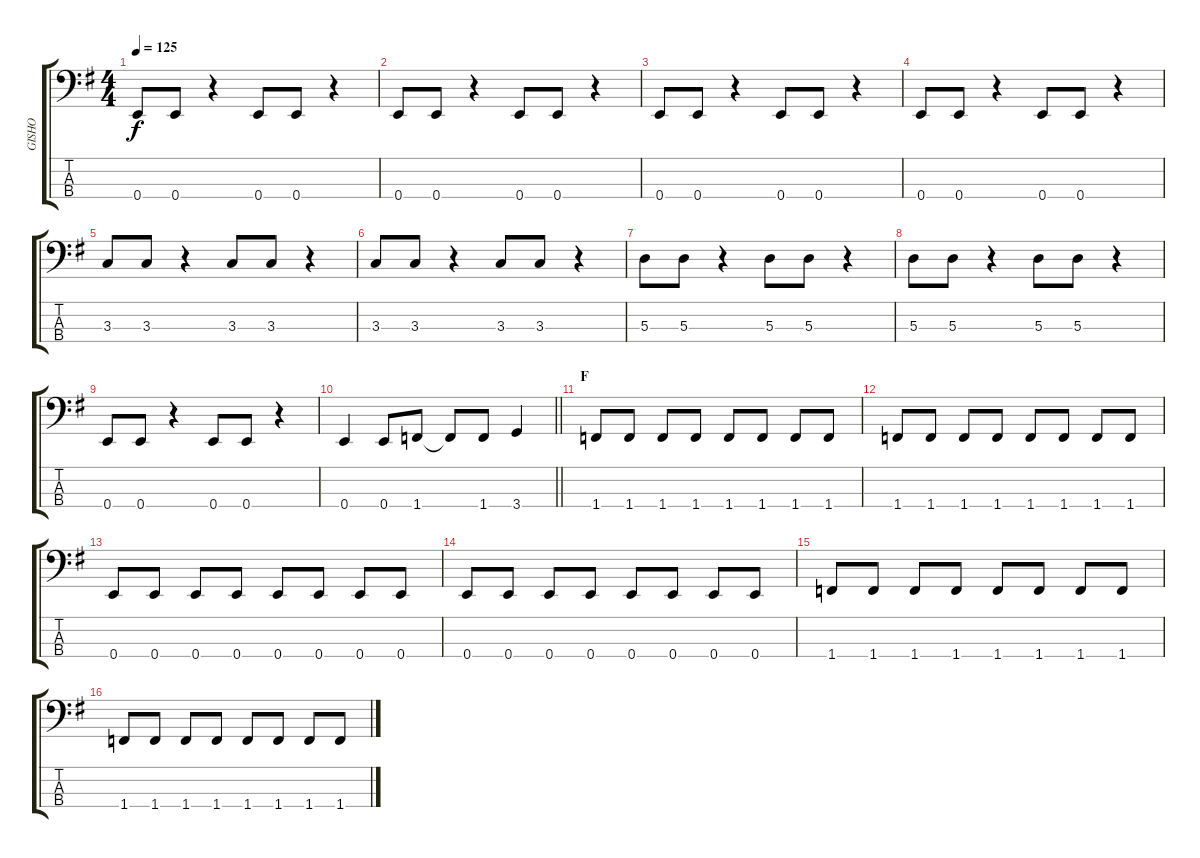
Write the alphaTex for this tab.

\track ("GISHO" "GISHO") {instrument electricbassfinger}
\staff {score tabs}
\tuning (G2 D2 A1 E1) {hide}
\ts (4 4)
\tempo 125
\clef f4
\ks g
0.4.8{dy f} 0.4.8 r.4 0.4.8 0.4.8 r.4 |
0.4.8 0.4.8 r.4 0.4.8 0.4.8 r.4 |
0.4.8 0.4.8 r.4 0.4.8 0.4.8 r.4 |
0.4.8 0.4.8 r.4 0.4.8 0.4.8 r.4 |
3.3.8 3.3.8 r.4 3.3.8 3.3.8 r.4 |
3.3.8 3.3.8 r.4 3.3.8 3.3.8 r.4 |
5.3.8 5.3.8 r.4 5.3.8 5.3.8 r.4 |
5.3.8 5.3.8 r.4 5.3.8 5.3.8 r.4 |
0.4.8 0.4.8 r.4 0.4.8 0.4.8 r.4 |
\barLineRight lightlight
0.4.4 0.4.8 1.4.8 1.4{t}.8 1.4.8 3.4.4 |
\section ("" "F")
1.4.8 1.4.8 1.4.8 1.4.8 1.4.8 1.4.8 1.4.8 1.4.8 |
1.4.8 1.4.8 1.4.8 1.4.8 1.4.8 1.4.8 1.4.8 1.4.8 |
0.4.8 0.4.8 0.4.8 0.4.8 0.4.8 0.4.8 0.4.8 0.4.8 |
0.4.8 0.4.8 0.4.8 0.4.8 0.4.8 0.4.8 0.4.8 0.4.8 |
1.4.8 1.4.8 1.4.8 1.4.8 1.4.8 1.4.8 1.4.8 1.4.8 |
1.4.8 1.4.8 1.4.8 1.4.8 1.4.8 1.4.8 1.4.8 1.4.8
